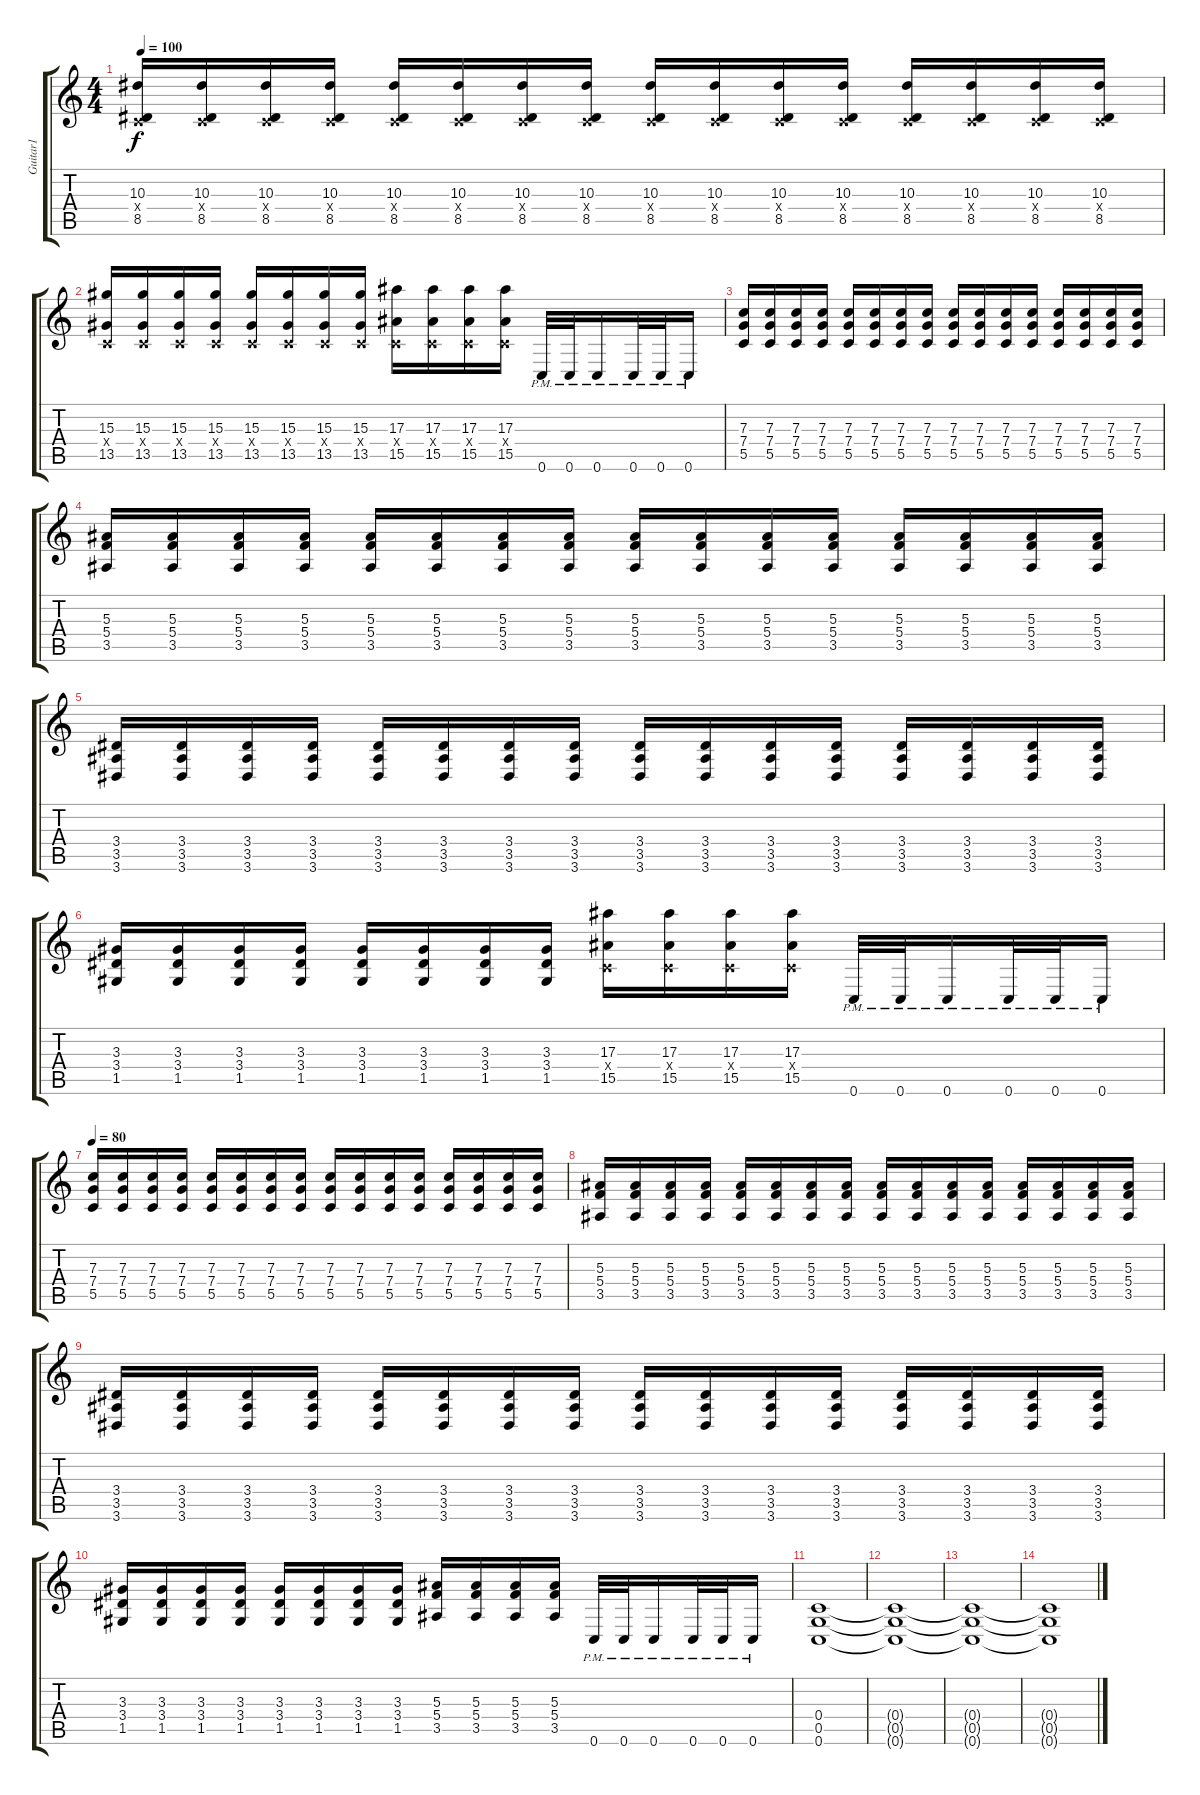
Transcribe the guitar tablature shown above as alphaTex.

\track ("Guitar1" "Guitar1") {instrument distortionguitar}
\staff {score tabs}
\tuning (D4 A3 F3 C3 G2 C2) {hide}
\ts (4 4)
\tempo 100
\clef g2
\ks c
(10.3 0.4{x} 8.5).16{dy f} (10.3 0.4{x} 8.5).16 (10.3 0.4{x} 8.5).16 (10.3 0.4{x} 8.5).16 (10.3 0.4{x} 8.5).16 (10.3 0.4{x} 8.5).16 (10.3 0.4{x} 8.5).16 (10.3 0.4{x} 8.5).16 (10.3 0.4{x} 8.5).16 (10.3 0.4{x} 8.5).16 (10.3 0.4{x} 8.5).16 (10.3 0.4{x} 8.5).16 (10.3 0.4{x} 8.5).16 (10.3 0.4{x} 8.5).16 (10.3 0.4{x} 8.5).16 (10.3 0.4{x} 8.5).16 |
(15.3 0.4{x} 13.5).16 (15.3 0.4{x} 13.5).16 (15.3 0.4{x} 13.5).16 (15.3 0.4{x} 13.5).16 (15.3 0.4{x} 13.5).16 (15.3 0.4{x} 13.5).16 (15.3 0.4{x} 13.5).16 (15.3 0.4{x} 13.5).16 (17.3 0.4{x} 15.5).16 (17.3 0.4{x} 15.5).16 (17.3 0.4{x} 15.5).16 (17.3 0.4{x} 15.5).16 0.6{pm}.32 0.6{pm}.32 0.6{pm}.16 0.6{pm}.32 0.6{pm}.32 0.6{pm}.16 |
(7.3 7.4 5.5).16 (7.3 7.4 5.5).16 (7.3 7.4 5.5).16 (7.3 7.4 5.5).16 (7.3 7.4 5.5).16 (7.3 7.4 5.5).16 (7.3 7.4 5.5).16 (7.3 7.4 5.5).16 (7.3 7.4 5.5).16 (7.3 7.4 5.5).16 (7.3 7.4 5.5).16 (7.3 7.4 5.5).16 (7.3 7.4 5.5).16 (7.3 7.4 5.5).16 (7.3 7.4 5.5).16 (7.3 7.4 5.5).16 |
(5.3 5.4 3.5).16 (5.3 5.4 3.5).16 (5.3 5.4 3.5).16 (5.3 5.4 3.5).16 (5.3 5.4 3.5).16 (5.3 5.4 3.5).16 (5.3 5.4 3.5).16 (5.3 5.4 3.5).16 (5.3 5.4 3.5).16 (5.3 5.4 3.5).16 (5.3 5.4 3.5).16 (5.3 5.4 3.5).16 (5.3 5.4 3.5).16 (5.3 5.4 3.5).16 (5.3 5.4 3.5).16 (5.3 5.4 3.5).16 |
(3.4 3.5 3.6).16 (3.4 3.5 3.6).16 (3.4 3.5 3.6).16 (3.4 3.5 3.6).16 (3.4 3.5 3.6).16 (3.4 3.5 3.6).16 (3.4 3.5 3.6).16 (3.4 3.5 3.6).16 (3.4 3.5 3.6).16 (3.4 3.5 3.6).16 (3.4 3.5 3.6).16 (3.4 3.5 3.6).16 (3.4 3.5 3.6).16 (3.4 3.5 3.6).16 (3.4 3.5 3.6).16 (3.4 3.5 3.6).16 |
(3.3 3.4 1.5).16 (3.3 3.4 1.5).16 (3.3 3.4 1.5).16 (3.3 3.4 1.5).16 (3.3 3.4 1.5).16 (3.3 3.4 1.5).16 (3.3 3.4 1.5).16 (3.3 3.4 1.5).16 (17.3 0.4{x} 15.5).16 (17.3 0.4{x} 15.5).16 (17.3 0.4{x} 15.5).16 (17.3 0.4{x} 15.5).16 0.6{pm}.32 0.6{pm}.32 0.6{pm}.16 0.6{pm}.32 0.6{pm}.32 0.6{pm}.16 |
\tempo 80
(7.3 7.4 5.5).16 (7.3 7.4 5.5).16 (7.3 7.4 5.5).16 (7.3 7.4 5.5).16 (7.3 7.4 5.5).16 (7.3 7.4 5.5).16 (7.3 7.4 5.5).16 (7.3 7.4 5.5).16 (7.3 7.4 5.5).16 (7.3 7.4 5.5).16 (7.3 7.4 5.5).16 (7.3 7.4 5.5).16 (7.3 7.4 5.5).16 (7.3 7.4 5.5).16 (7.3 7.4 5.5).16 (7.3 7.4 5.5).16 |
(5.3 5.4 3.5).16 (5.3 5.4 3.5).16 (5.3 5.4 3.5).16 (5.3 5.4 3.5).16 (5.3 5.4 3.5).16 (5.3 5.4 3.5).16 (5.3 5.4 3.5).16 (5.3 5.4 3.5).16 (5.3 5.4 3.5).16 (5.3 5.4 3.5).16 (5.3 5.4 3.5).16 (5.3 5.4 3.5).16 (5.3 5.4 3.5).16 (5.3 5.4 3.5).16 (5.3 5.4 3.5).16 (5.3 5.4 3.5).16 |
(3.4 3.5 3.6).16 (3.4 3.5 3.6).16 (3.4 3.5 3.6).16 (3.4 3.5 3.6).16 (3.4 3.5 3.6).16 (3.4 3.5 3.6).16 (3.4 3.5 3.6).16 (3.4 3.5 3.6).16 (3.4 3.5 3.6).16 (3.4 3.5 3.6).16 (3.4 3.5 3.6).16 (3.4 3.5 3.6).16 (3.4 3.5 3.6).16 (3.4 3.5 3.6).16 (3.4 3.5 3.6).16 (3.4 3.5 3.6).16 |
(3.3 3.4 1.5).16 (3.3 3.4 1.5).16 (3.3 3.4 1.5).16 (3.3 3.4 1.5).16 (3.3 3.4 1.5).16 (3.3 3.4 1.5).16 (3.3 3.4 1.5).16 (3.3 3.4 1.5).16 (5.3 5.4 3.5).16 (5.3 5.4 3.5).16 (5.3 5.4 3.5).16 (5.3 5.4 3.5).16 0.6{pm}.32 0.6{pm}.32 0.6{pm}.16 0.6{pm}.32 0.6{pm}.32 0.6{pm}.16 |
(0.4 0.5 0.6).1 |
(0.4{t} 0.5{t} 0.6{t}).1 |
(0.4{t} 0.5{t} 0.6{t}).1 |
(0.4{t} 0.5{t} 0.6{t}).1
